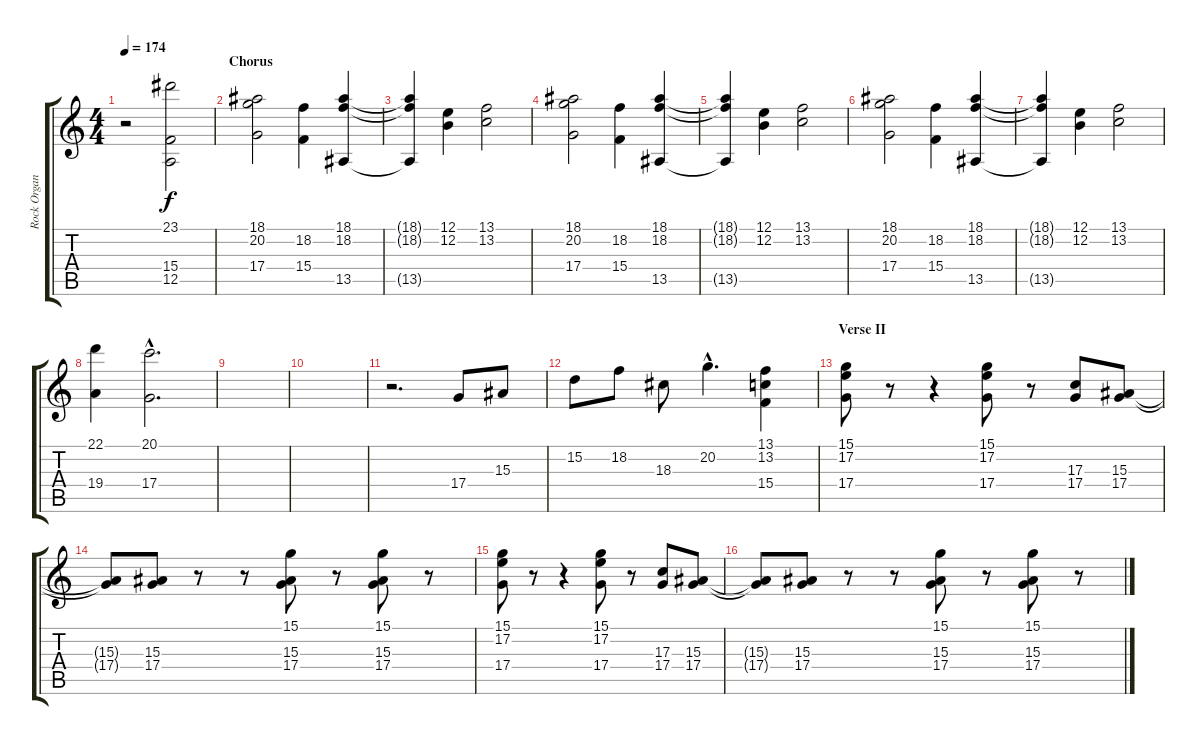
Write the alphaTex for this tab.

\track ("Rock Organ" "Rock Organ") {instrument rockorgan}
\staff {score tabs}
\tuning (E4 B3 G3 D3 A2 E2) {hide}
\ts (4 4)
\tempo 174
\clef g2
\ks c
r.2{dy f} (23.1 15.4 12.5).2 |
\section ("" "Chorus")
(18.1 20.2 17.4).2 (18.2 15.4).4 (18.1 18.2 13.5).4 |
(18.1{t} 18.2{t} 13.5{t}).4 (12.1 12.2).4 (13.1 13.2).2 |
(18.1 20.2 17.4).2 (18.2 15.4).4 (18.1 18.2 13.5).4 |
(18.1{t} 18.2{t} 13.5{t}).4 (12.1 12.2).4 (13.1 13.2).2 |
(18.1 20.2 17.4).2 (18.2 15.4).4 (18.1 18.2 13.5).4 |
(18.1{t} 18.2{t} 13.5{t}).4 (12.1 12.2).4 (13.1 13.2).2 |
(22.1 19.4).4 (20.1{hac} 17.4{hac}).2{d} |
|
|
r.2{d} 17.4.8 15.3.8 |
15.2.8 18.2.8 18.3.8 20.2{hac}.4{d} (13.1 13.2 15.4).4 |
\section ("" "Verse II")
(15.1 17.2 17.4).8 r.8 r.4 (15.1 17.2 17.4).8 r.8 (17.3 17.4).8 (15.3 17.4).8 |
(15.3{t} 17.4{t}).8 (15.3 17.4).8 r.8 r.8 (15.1 15.3 17.4).8 r.8 (15.1 15.3 17.4).8 r.8 |
(15.1 17.2 17.4).8 r.8 r.4 (15.1 17.2 17.4).8 r.8 (17.3 17.4).8 (15.3 17.4).8 |
(15.3{t} 17.4{t}).8 (15.3 17.4).8 r.8 r.8 (15.1 15.3 17.4).8 r.8 (15.1 15.3 17.4).8 r.8
